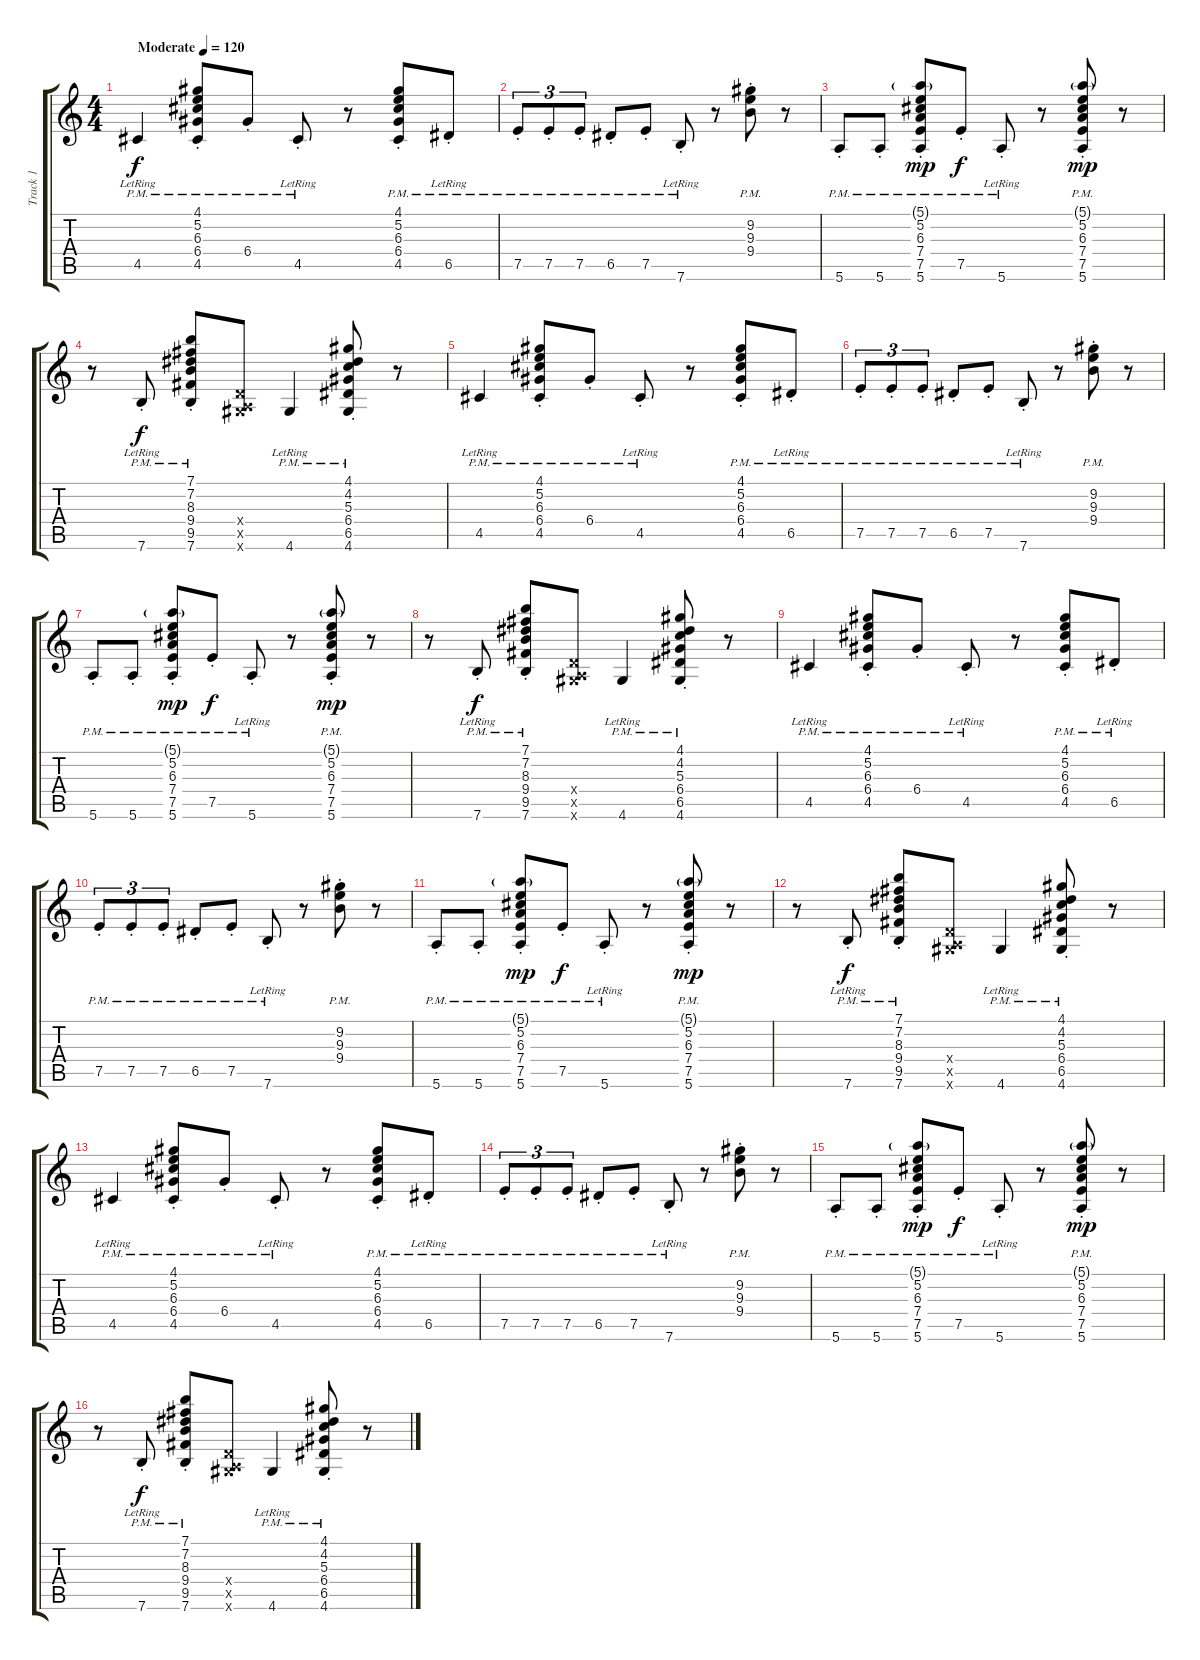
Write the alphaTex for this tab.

\track ("Track 1" "Track 1") {instrument acousticguitarsteel}
\staff {score tabs}
\tuning (E4 B3 G3 D3 A2 E2) {hide}
\ts (4 4)
\tempo (120 "Moderate")
\clef g2
\ks c
4.5{pm lr}.4{dy f instrument acousticguitarsteel} (4.1{pm st} 5.2{pm st} 6.3{pm st} 6.4{pm st} 4.5{pm st}).8 6.4{pm st}.8 4.5{pm st lr}.8 r.8 (4.1{pm st} 5.2{pm st} 6.3{pm st} 6.4{pm st} 4.5{pm st}).8 6.5{pm st lr}.8 |
7.5{pm st}.8{tu (3 2)} 7.5{pm st}.8{tu (3 2)} 7.5{pm st}.8{tu (3 2)} 6.5{pm st}.8 7.5{pm st}.8 7.6{pm st lr}.8 r.8 (9.2{pm st} 9.3{pm st} 9.4{pm st}).8 r.8 |
5.6{pm st}.8 5.6{pm st}.8 (5.1{g pm st} 5.2{pm st} 6.3{pm st} 7.4{pm st} 7.5{pm st} 5.6{pm st}).8{dy mp} 7.5{pm st}.8{dy f} 5.6{pm st lr}.8 r.8 (5.1{g pm st} 5.2{pm st} 6.3{pm st} 7.4{pm st} 7.5{pm st} 5.6{pm st}).8{dy mp} r.8 |
r.8 7.6{pm st lr}.8{dy f} (7.1{pm st} 7.2{pm st} 8.3{pm st} 9.4{pm st} 9.5{pm st} 7.6{pm st}).8 (0.4{x} 0.5{x} 4.6{x}).8 4.6{pm lr}.4 (4.1{pm st} 4.2{pm st} 5.3{pm st} 6.4{pm st} 6.5{pm st} 4.6{pm st}).8 r.8 |
4.5{pm lr}.4 (4.1{pm st} 5.2{pm st} 6.3{pm st} 6.4{pm st} 4.5{pm st}).8 6.4{pm st}.8 4.5{pm st lr}.8 r.8 (4.1{pm st} 5.2{pm st} 6.3{pm st} 6.4{pm st} 4.5{pm st}).8 6.5{pm st lr}.8 |
7.5{pm st}.8{tu (3 2)} 7.5{pm st}.8{tu (3 2)} 7.5{pm st}.8{tu (3 2)} 6.5{pm st}.8 7.5{pm st}.8 7.6{pm st lr}.8 r.8 (9.2{pm st} 9.3{pm st} 9.4{pm st}).8 r.8 |
5.6{pm st}.8 5.6{pm st}.8 (5.1{g pm st} 5.2{pm st} 6.3{pm st} 7.4{pm st} 7.5{pm st} 5.6{pm st}).8{dy mp} 7.5{pm st}.8{dy f} 5.6{pm st lr}.8 r.8 (5.1{g pm st} 5.2{pm st} 6.3{pm st} 7.4{pm st} 7.5{pm st} 5.6{pm st}).8{dy mp} r.8 |
r.8 7.6{pm st lr}.8{dy f} (7.1{pm st} 7.2{pm st} 8.3{pm st} 9.4{pm st} 9.5{pm st} 7.6{pm st}).8 (0.4{x} 0.5{x} 4.6{x}).8 4.6{pm lr}.4 (4.1{pm st} 4.2{pm st} 5.3{pm st} 6.4{pm st} 6.5{pm st} 4.6{pm st}).8 r.8 |
4.5{pm lr}.4 (4.1{pm st} 5.2{pm st} 6.3{pm st} 6.4{pm st} 4.5{pm st}).8 6.4{pm st}.8 4.5{pm st lr}.8 r.8 (4.1{pm st} 5.2{pm st} 6.3{pm st} 6.4{pm st} 4.5{pm st}).8 6.5{pm st lr}.8 |
7.5{pm st}.8{tu (3 2)} 7.5{pm st}.8{tu (3 2)} 7.5{pm st}.8{tu (3 2)} 6.5{pm st}.8 7.5{pm st}.8 7.6{pm st lr}.8 r.8 (9.2{pm st} 9.3{pm st} 9.4{pm st}).8 r.8 |
5.6{pm st}.8 5.6{pm st}.8 (5.1{g pm st} 5.2{pm st} 6.3{pm st} 7.4{pm st} 7.5{pm st} 5.6{pm st}).8{dy mp} 7.5{pm st}.8{dy f} 5.6{pm st lr}.8 r.8 (5.1{g pm st} 5.2{pm st} 6.3{pm st} 7.4{pm st} 7.5{pm st} 5.6{pm st}).8{dy mp} r.8 |
r.8 7.6{pm st lr}.8{dy f} (7.1{pm st} 7.2{pm st} 8.3{pm st} 9.4{pm st} 9.5{pm st} 7.6{pm st}).8 (0.4{x} 0.5{x} 4.6{x}).8 4.6{pm lr}.4 (4.1{pm st} 4.2{pm st} 5.3{pm st} 6.4{pm st} 6.5{pm st} 4.6{pm st}).8 r.8 |
4.5{pm lr}.4 (4.1{pm st} 5.2{pm st} 6.3{pm st} 6.4{pm st} 4.5{pm st}).8 6.4{pm st}.8 4.5{pm st lr}.8 r.8 (4.1{pm st} 5.2{pm st} 6.3{pm st} 6.4{pm st} 4.5{pm st}).8 6.5{pm st lr}.8 |
7.5{pm st}.8{tu (3 2)} 7.5{pm st}.8{tu (3 2)} 7.5{pm st}.8{tu (3 2)} 6.5{pm st}.8 7.5{pm st}.8 7.6{pm st lr}.8 r.8 (9.2{pm st} 9.3{pm st} 9.4{pm st}).8 r.8 |
5.6{pm st}.8 5.6{pm st}.8 (5.1{g pm st} 5.2{pm st} 6.3{pm st} 7.4{pm st} 7.5{pm st} 5.6{pm st}).8{dy mp} 7.5{pm st}.8{dy f} 5.6{pm st lr}.8 r.8 (5.1{g pm st} 5.2{pm st} 6.3{pm st} 7.4{pm st} 7.5{pm st} 5.6{pm st}).8{dy mp} r.8 |
r.8 7.6{pm st lr}.8{dy f} (7.1{pm st} 7.2{pm st} 8.3{pm st} 9.4{pm st} 9.5{pm st} 7.6{pm st}).8 (0.4{x} 0.5{x} 4.6{x}).8 4.6{pm lr}.4 (4.1{pm st} 4.2{pm st} 5.3{pm st} 6.4{pm st} 6.5{pm st} 4.6{pm st}).8 r.8
